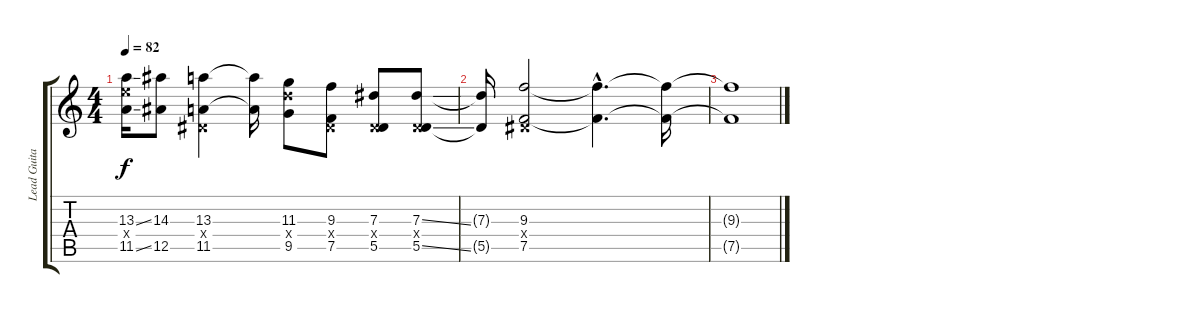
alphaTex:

\track ("Lead Guitar" "Lead Guita") {instrument distortionguitar}
\staff {score tabs}
\tuning (F4 C4 Ab3 Eb3 Bb2 F2) {hide}
\ts (4 4)
\tempo 82
\clef g2
\ks c
(13.3{ss} 13.4{x} 11.5{ss}).16{dy f} (14.3 12.5).8 (13.3 0.4{x} 11.5).4 (13.3{t} 11.5{t}).16 (11.3 11.4{x} 9.5).8 (9.3 0.4{x} 7.5).8 (7.3 0.4{x} 5.5).8 (7.3{ss} 0.4{x} 5.5{ss}).8 |
(7.3{t} 5.5{t}).16 (9.3 0.4{x} 7.5).2 (9.3{hac t} 7.5{hac t}).4{d} (9.3{t} 7.5{t}).16 |
(9.3{t} 7.5{t}).1
